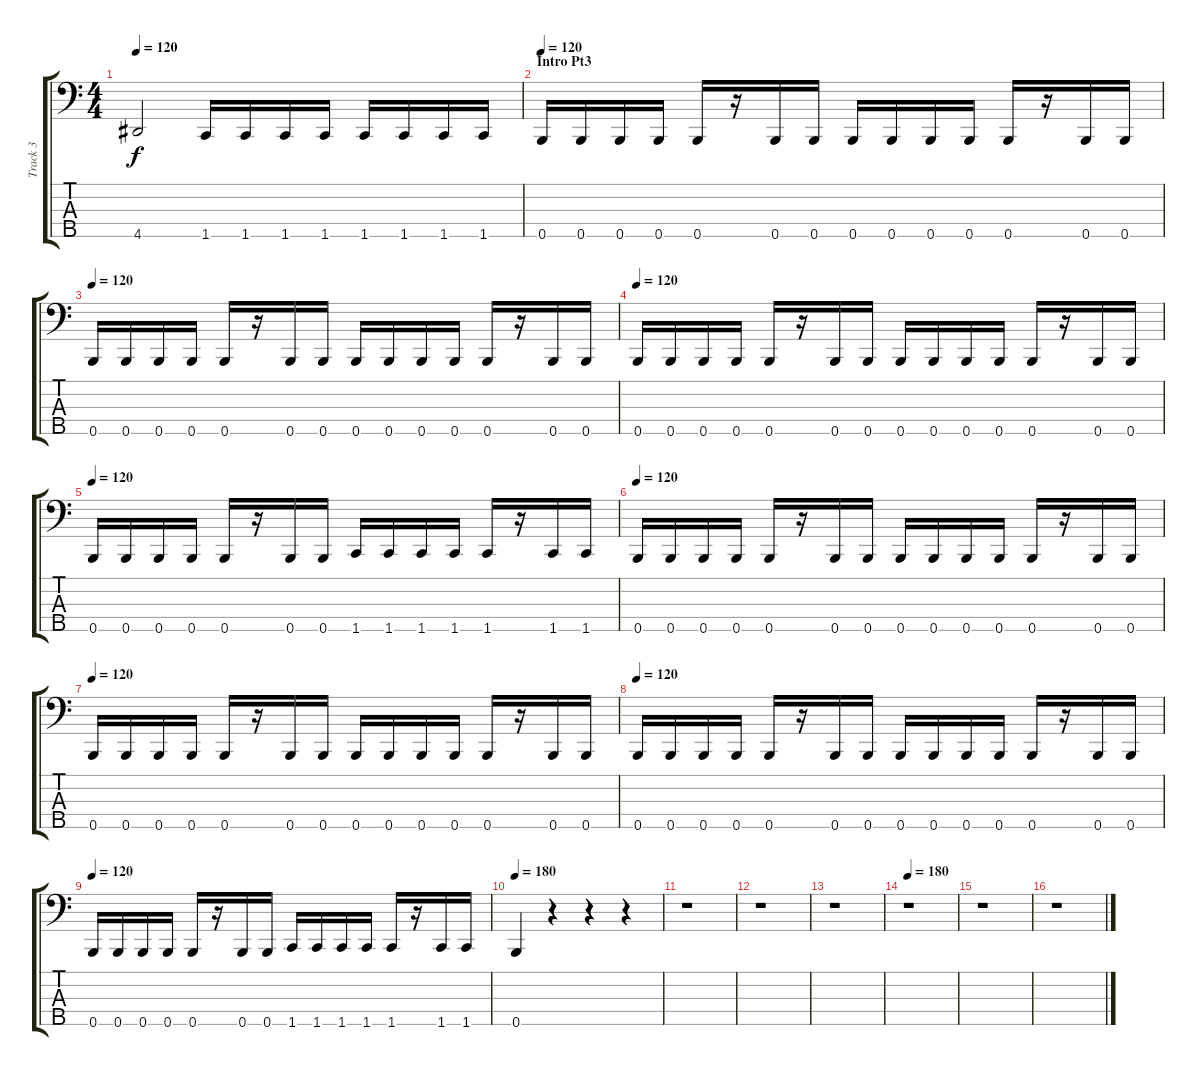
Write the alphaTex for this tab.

\track ("Track 3" "Track 3") {instrument electricbasspick}
\staff {score tabs}
\tuning (G2 D2 A1 E1 B0) {hide}
\ts (4 4)
\tempo 120
\clef f4
\ks c
4.5{t}.2{dy f} 1.5.16 1.5.16 1.5.16 1.5.16 1.5.16 1.5.16 1.5.16 1.5.16 |
\section ("" "Intro Pt3")
\tempo 120
0.5.16 0.5.16 0.5.16 0.5.16 0.5.16 r.16 0.5.16 0.5.16 0.5.16 0.5.16 0.5.16 0.5.16 0.5.16 r.16 0.5.16 0.5.16 |
\tempo 120
0.5.16 0.5.16 0.5.16 0.5.16 0.5.16 r.16 0.5.16 0.5.16 0.5.16 0.5.16 0.5.16 0.5.16 0.5.16 r.16 0.5.16 0.5.16 |
\tempo 120
0.5.16 0.5.16 0.5.16 0.5.16 0.5.16 r.16 0.5.16 0.5.16 0.5.16 0.5.16 0.5.16 0.5.16 0.5.16 r.16 0.5.16 0.5.16 |
\tempo 120
0.5.16 0.5.16 0.5.16 0.5.16 0.5.16 r.16 0.5.16 0.5.16 1.5.16 1.5.16 1.5.16 1.5.16 1.5.16 r.16 1.5.16 1.5.16 |
\tempo 120
0.5.16 0.5.16 0.5.16 0.5.16 0.5.16 r.16 0.5.16 0.5.16 0.5.16 0.5.16 0.5.16 0.5.16 0.5.16 r.16 0.5.16 0.5.16 |
\tempo 120
0.5.16 0.5.16 0.5.16 0.5.16 0.5.16 r.16 0.5.16 0.5.16 0.5.16 0.5.16 0.5.16 0.5.16 0.5.16 r.16 0.5.16 0.5.16 |
\tempo 120
0.5.16 0.5.16 0.5.16 0.5.16 0.5.16 r.16 0.5.16 0.5.16 0.5.16 0.5.16 0.5.16 0.5.16 0.5.16 r.16 0.5.16 0.5.16 |
\tempo 120
0.5.16 0.5.16 0.5.16 0.5.16 0.5.16 r.16 0.5.16 0.5.16 1.5.16 1.5.16 1.5.16 1.5.16 1.5.16 r.16 1.5.16 1.5.16 |
\tempo 180
0.5.4 r.4 r.4 r.4 |
r.1 |
r.1 |
r.1 |
\tempo 180
r.1 |
r.1 |
r.1
